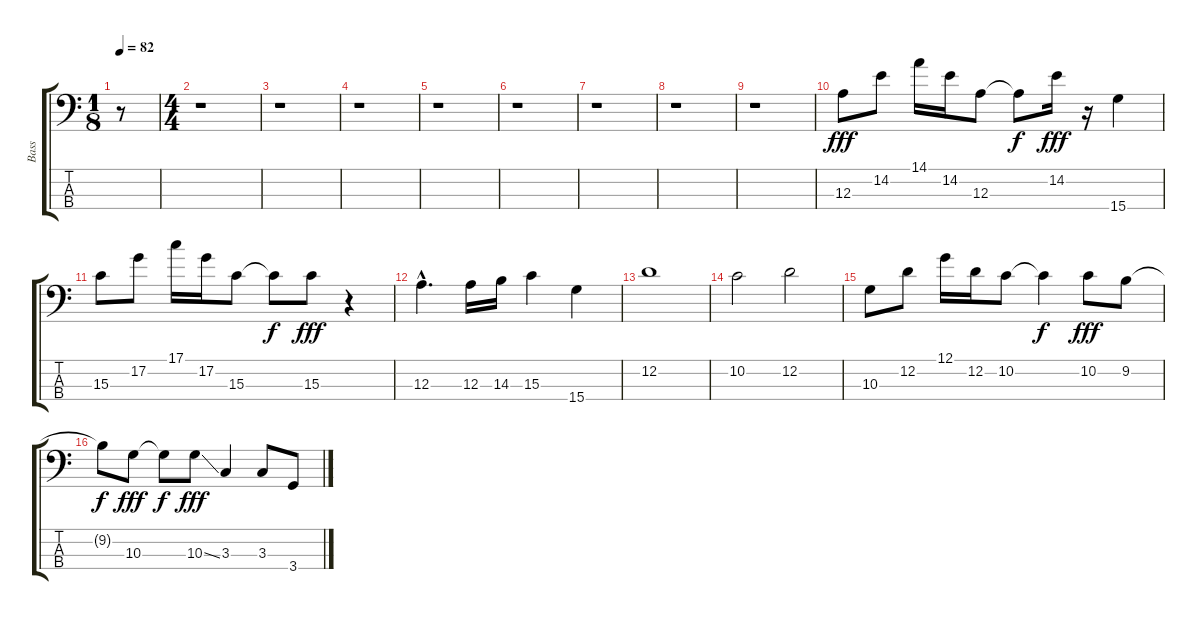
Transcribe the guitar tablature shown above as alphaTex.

\track ("Bass" "Bass") {instrument electricbassfinger}
\staff {score tabs}
\tuning (G2 D2 A1 E1) {hide}
\ts (1 8)
\tempo 82
\clef f4
\ks c
r.8{dy fff instrument electricbassfinger} |
\ts (4 4)
r.1 |
r.1 |
r.1 |
r.1 |
r.1 |
r.1 |
r.1 |
r.1 |
12.3.8 14.2.8 14.1.16 14.2.16 12.3.8 12.3{t}.8{dy f} 14.2.16{dy fff} r.16 15.4.4 |
15.3.8 17.2.8 17.1.16 17.2.16 15.3.8 15.3{t}.8{dy f} 15.3.8{dy fff} r.4 |
12.3{hac}.4{d} 12.3.16 14.3.16 15.3.4 15.4.4 |
12.2.1 |
10.2.2 12.2.2 |
10.3.8 12.2.8 12.1.16 12.2.16 10.2.8 10.2{t}.4{dy f} 10.2.8{dy fff} 9.2.8 |
9.2{t}.8{dy f} 10.3.8{dy fff} 10.3{t}.8{dy f} 10.3{ss}.8{dy fff} 3.3.4 3.3.8 3.4.8
